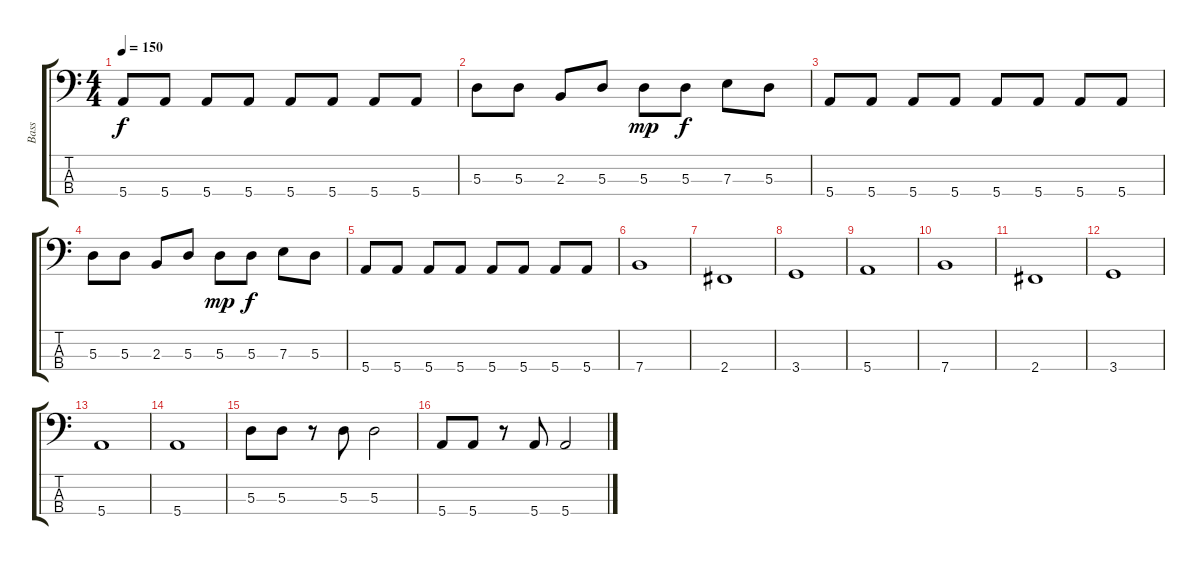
\track ("Bass" "Bass") {instrument electricbasspick}
\staff {score tabs}
\tuning (G2 D2 A1 E1) {hide}
\ts (4 4)
\tempo 150
\clef f4
\ks c
5.4.8{dy f} 5.4.8 5.4.8 5.4.8 5.4.8 5.4.8 5.4.8 5.4.8 |
5.3.8 5.3.8 2.3.8 5.3.8 5.3.8{dy mp} 5.3.8{dy f} 7.3.8 5.3.8 |
5.4.8 5.4.8 5.4.8 5.4.8 5.4.8 5.4.8 5.4.8 5.4.8 |
5.3.8 5.3.8 2.3.8 5.3.8 5.3.8{dy mp} 5.3.8{dy f} 7.3.8 5.3.8 |
5.4.8 5.4.8 5.4.8 5.4.8 5.4.8 5.4.8 5.4.8 5.4.8 |
7.4.1 |
2.4.1 |
3.4.1 |
5.4.1 |
7.4.1 |
2.4.1 |
3.4.1 |
5.4.1 |
5.4.1 |
5.3.8 5.3.8 r.8 5.3.8 5.3.2 |
5.4.8 5.4.8 r.8 5.4.8 5.4.2
